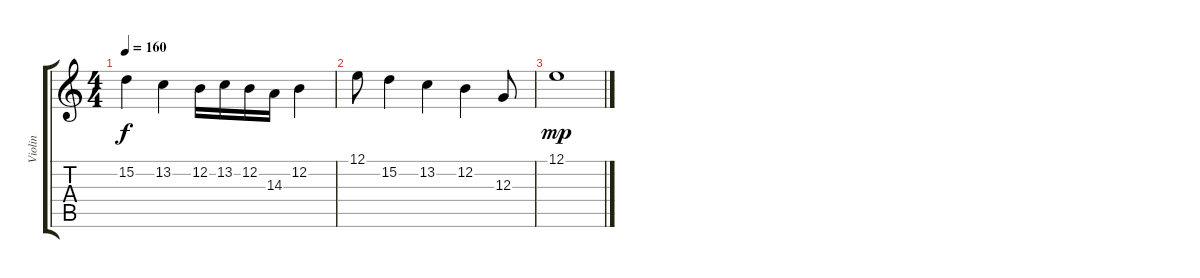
\track ("Violin" "Violin") {instrument violin}
\staff {score tabs}
\tuning (E4 B3 G3 D3 A2 E2) {hide}
\ts (4 4)
\tempo 160
\clef g2
\ks c
15.2.4{dy f} 13.2.4 12.2.16 13.2.16 12.2.16 14.3.16 12.2.4 |
12.1.8 15.2.4 13.2.4 12.2.4 12.3.8 |
12.1.1{dy mp}
